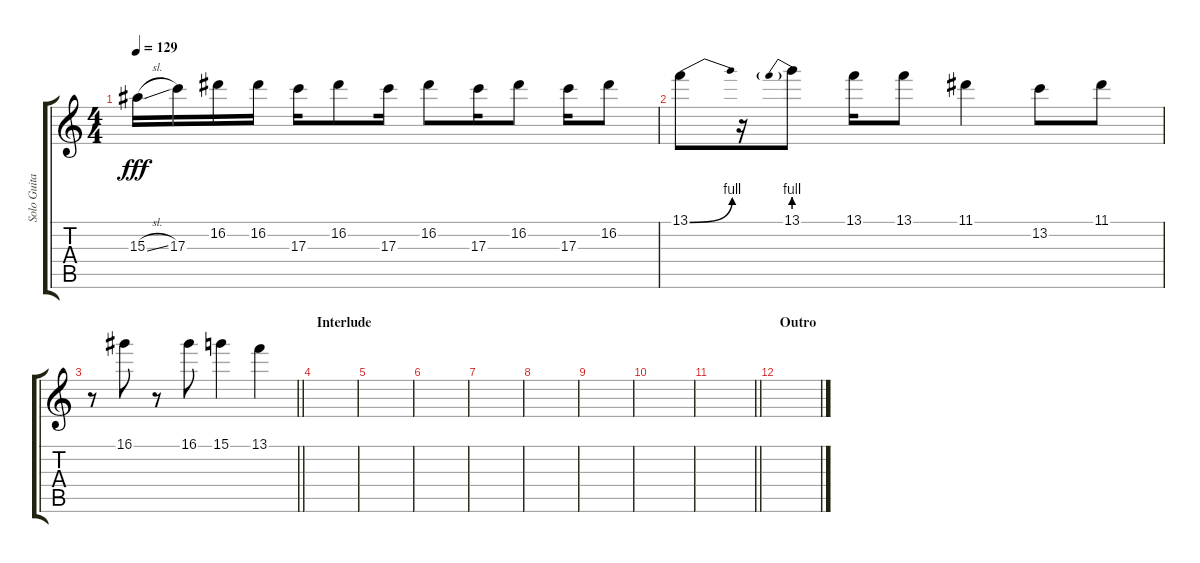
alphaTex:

\track ("Solo Guitar" "Solo Guita") {instrument overdrivenguitar}
\staff {score tabs}
\tuning (E4 B3 G3 D3 A2 D2) {hide}
\ts (4 4)
\tempo 129
\clef g2
\ks c
15.3{sl}.16{dy fff} 17.3.16 16.2.16 16.2.16 17.3.16 16.2.8 17.3.16 16.2.8 17.3.16 16.2.8 17.3.16 16.2.8 |
13.1{be (bend 0 0 60 4)}.8 r.16 13.1{be (prebend 0 4 60 4)}.8 13.1.16 13.1.8 11.1.4 13.2.8 11.1.8 |
\barLineRight lightlight
r.8 16.1.8 r.8 16.1.8 15.1.4 13.1.4 |
\section ("" "Interlude")
|
|
|
|
|
|
|
\barLineRight lightlight
|
\section ("" "Outro")
